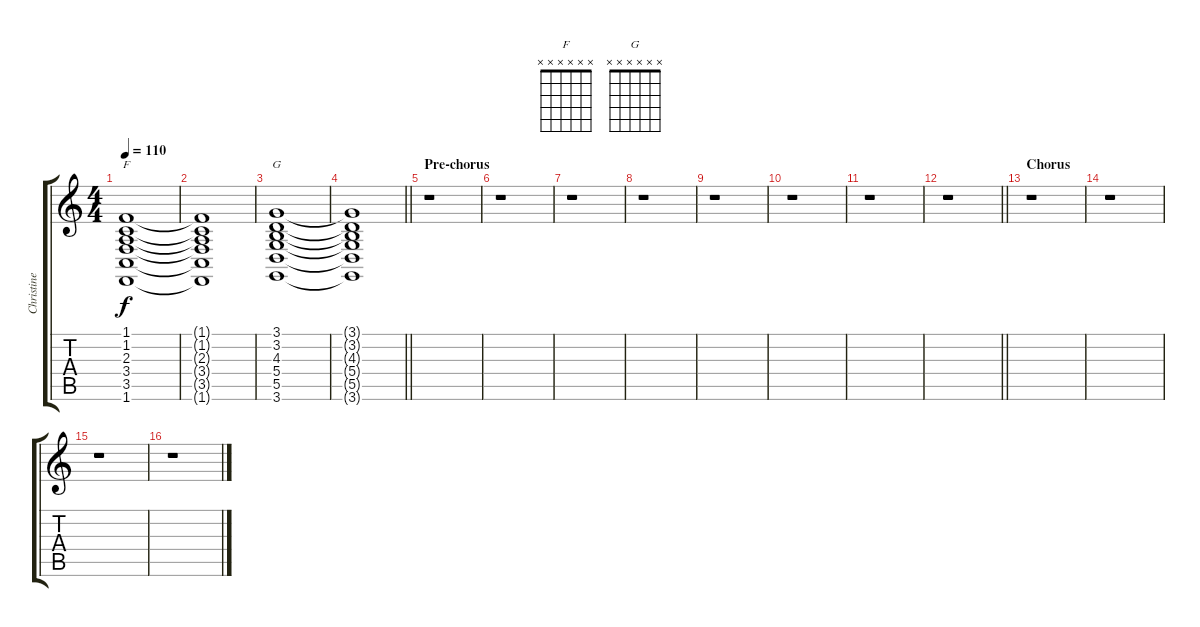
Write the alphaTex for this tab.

\track ("Christine McVie (Keys)" "Christine ") {instrument synthstrings1}
\staff {score tabs}
\tuning (E4 B3 G3 D3 A2 E2) {hide}
\chord ("F" x x x x x x)
\chord ("G" x x x x x x)
\ts (4 4)
\tempo 110
\clef g2
\ks aminor
(1.1 1.2 2.3 3.4 3.5 1.6).1{ch "F" dy f} |
(1.1{t} 1.2{t} 2.3{t} 3.4{t} 3.5{t} 1.6{t}).1 |
(3.1 3.2 4.3 5.4 5.5 3.6).1{ch "G"} |
\barLineRight lightlight
(3.1{t} 3.2{t} 4.3{t} 5.4{t} 5.5{t} 3.6{t}).1 |
\section ("" "Pre-chorus")
r.1 |
r.1 |
r.1 |
r.1 |
r.1 |
r.1 |
r.1 |
\barLineRight lightlight
r.1 |
\section ("" "Chorus")
r.1 |
r.1 |
r.1 |
r.1
